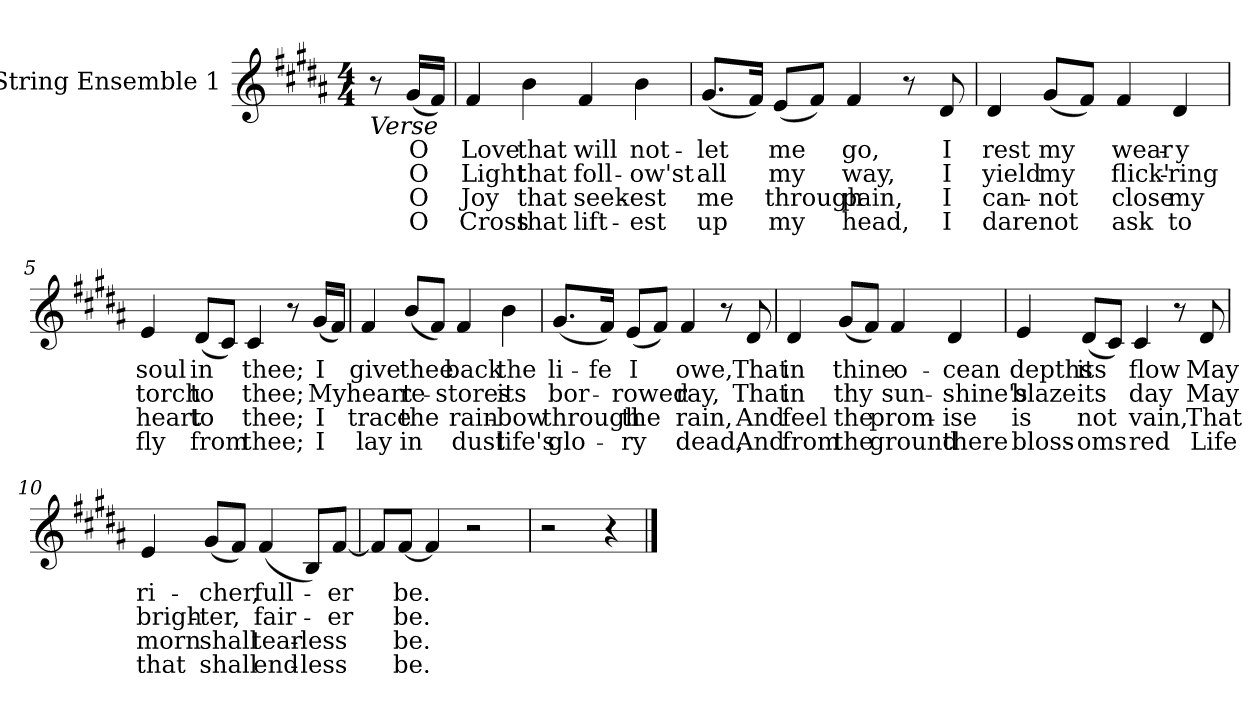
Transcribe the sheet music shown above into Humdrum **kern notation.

**kern	**text	**text	**text	**text
*part1	*part1	*part1	*part1	*part1
*staff1	*staff1	*staff1	*staff1	*staff1
*I"String Ensemble 1	*	*	*	*
*clefG2	*	*	*	*
*k[f#c#g#d#a#]	*	*	*	*
*M4/4	*	*	*	*
=1	=1	=1	=1	=1
!LO:TX:b:i:t=Verse	!	!	!	!
8r	.	.	.	.
!	!LO:LY:b	!LO:LY:b	!LO:LY:b	!LO:LY:b
(16g#/LL	O	O	O	O
16f#/JJ)	.	.	.	.
=2	=2	=2	=2	=2
!	!LO:LY:b	!LO:LY:b	!LO:LY:b	!LO:LY:b
4f#/	Love	Light	Joy	Cross
!	!LO:LY:b	!LO:LY:b	!LO:LY:b	!LO:LY:b
4b\	that	that	that	that
!	!LO:LY:b	!LO:LY:b	!LO:LY:b	!LO:LY:b
4f#/	will	foll-	seek-	lift-
!	!LO:LY:b	!LO:LY:b	!LO:LY:b	!LO:LY:b
4b\	not-	-ow'st	-est	-est
=3	=3	=3	=3	=3
!	!LO:LY:b	!LO:LY:b	!LO:LY:b	!LO:LY:b
(8.g#/L	-let	all	me	up
16f#/Jk)	.	.	.	.
!	!LO:LY:b	!LO:LY:b	!LO:LY:b	!LO:LY:b
(8e/L	me	my	through	my
8f#/J)	.	.	.	.
!	!LO:LY:b	!LO:LY:b	!LO:LY:b	!LO:LY:b
4f#/	go,	way,	pain,	head,
8r	.	.	.	.
!	!LO:LY:b	!LO:LY:b	!LO:LY:b	!LO:LY:b
8d#/	I	I	I	I
!!LO:LB:g=z
=4	=4	=4	=4	=4
!	!LO:LY:b	!LO:LY:b	!LO:LY:b	!LO:LY:b
4d#/	rest	yield	can-	dare
!	!LO:LY:b	!LO:LY:b	!LO:LY:b	!LO:LY:b
(8g#/L	my	my	-not	not
8f#/J)	.	.	.	.
!	!LO:LY:b	!LO:LY:b	!LO:LY:b	!LO:LY:b
4f#/	wear-	flick'-	close	ask
!	!LO:LY:b	!LO:LY:b	!LO:LY:b	!LO:LY:b
4d#/	-y	-ring	my	to
=5	=5	=5	=5	=5
!	!LO:LY:b	!LO:LY:b	!LO:LY:b	!LO:LY:b
4e/	soul	torch	heart	fly
!	!LO:LY:b	!LO:LY:b	!LO:LY:b	!LO:LY:b
(8d#/L	in	to	to	from
8c#/J)	.	.	.	.
!	!LO:LY:b	!LO:LY:b	!LO:LY:b	!LO:LY:b
4c#/	thee;	thee;	thee;	thee;
8r	.	.	.	.
!	!LO:LY:b	!LO:LY:b	!LO:LY:b	!LO:LY:b
(16g#/LL	I	My	I	I
16f#/JJ)	.	.	.	.
!!LO:LB:g=z
=6	=6	=6	=6	=6
!	!LO:LY:b	!LO:LY:b	!LO:LY:b	!LO:LY:b
4f#/	give	heart	trace	lay
!	!LO:LY:b	!LO:LY:b	!LO:LY:b	!LO:LY:b
(8b/L	thee	re-	the	in
8f#/J)	.	.	.	.
!	!LO:LY:b	!LO:LY:b	!LO:LY:b	!LO:LY:b
4f#/	back	-stores	rain-	dust
!	!LO:LY:b	!LO:LY:b	!LO:LY:b	!LO:LY:b
4b\	the	its	-bow	life's
=7	=7	=7	=7	=7
!	!LO:LY:b	!LO:LY:b	!LO:LY:b	!LO:LY:b
(8.g#/L	li-	bor-	through	glo-
!	!LO:LY:b	!	!	!
16f#/Jk)	-fe	.	.	.
!	!LO:LY:b	!LO:LY:b	!LO:LY:b	!LO:LY:b
(8e/L	I	-rowed	the	-ry
8f#/J)	.	.	.	.
!	!LO:LY:b	!LO:LY:b	!LO:LY:b	!LO:LY:b
4f#/	owe,	ray,	rain,	dead,
8r	.	.	.	.
!	!LO:LY:b	!LO:LY:b	!LO:LY:b	!LO:LY:b
8d#/	That	That	And	And
!!LO:LB:g=z
=8	=8	=8	=8	=8
!	!LO:LY:b	!LO:LY:b	!LO:LY:b	!LO:LY:b
4d#/	in	in	feel	from
!	!LO:LY:b	!LO:LY:b	!LO:LY:b	!LO:LY:b
(8g#/L	thine	thy	the	the
8f#/J)	.	.	.	.
!	!LO:LY:b	!LO:LY:b	!LO:LY:b	!LO:LY:b
4f#/	o-	sun-	prom-	ground
!	!LO:LY:b	!LO:LY:b	!LO:LY:b	!LO:LY:b
4d#/	-cean	-shine's	-ise	there
=9	=9	=9	=9	=9
!	!LO:LY:b	!LO:LY:b	!LO:LY:b	!LO:LY:b
4e/	depths	blaze	is	bloss-
!	!LO:LY:b	!LO:LY:b	!LO:LY:b	!LO:LY:b
(8d#/L	its	its	not	-oms
8c#/J)	.	.	.	.
!	!LO:LY:b	!LO:LY:b	!LO:LY:b	!LO:LY:b
4c#/	flow	day	vain,	red
8r	.	.	.	.
!	!LO:LY:b	!LO:LY:b	!LO:LY:b	!LO:LY:b
8d#/	May	May	That	Life
!!LO:LB:g=z
=10	=10	=10	=10	=10
!	!LO:LY:b	!LO:LY:b	!LO:LY:b	!LO:LY:b
4e/	ri-	brigh-	morn	that
!	!LO:LY:b	!LO:LY:b	!LO:LY:b	!LO:LY:b
(8g#/L	-cher,	-ter,	shall	shall
8f#/J)	.	.	.	.
!	!LO:LY:b	!LO:LY:b	!LO:LY:b	!LO:LY:b
(4f#/	full-	fair-	tear-	end-
!	!	!	!LO:LY:b	!LO:LY:b
8B/L)	.	.	-less	-less
!	!LO:LY:b	!LO:LY:b	!	!
[8f#/J	-er	-er	.	.
=11	=11	=11	=11	=11
8f#/L]	.	.	.	.
!	!LO:LY:b	!LO:LY:b	!LO:LY:b	!LO:LY:b
[8f#/J	be.	be.	be.	be.
4f#/]	.	.	.	.
2r	.	.	.	.
=12	=12	=12	=12	=12
2r	.	.	.	.
4r	.	.	.	.
==	==	==	==	==
*-	*-	*-	*-	*-
